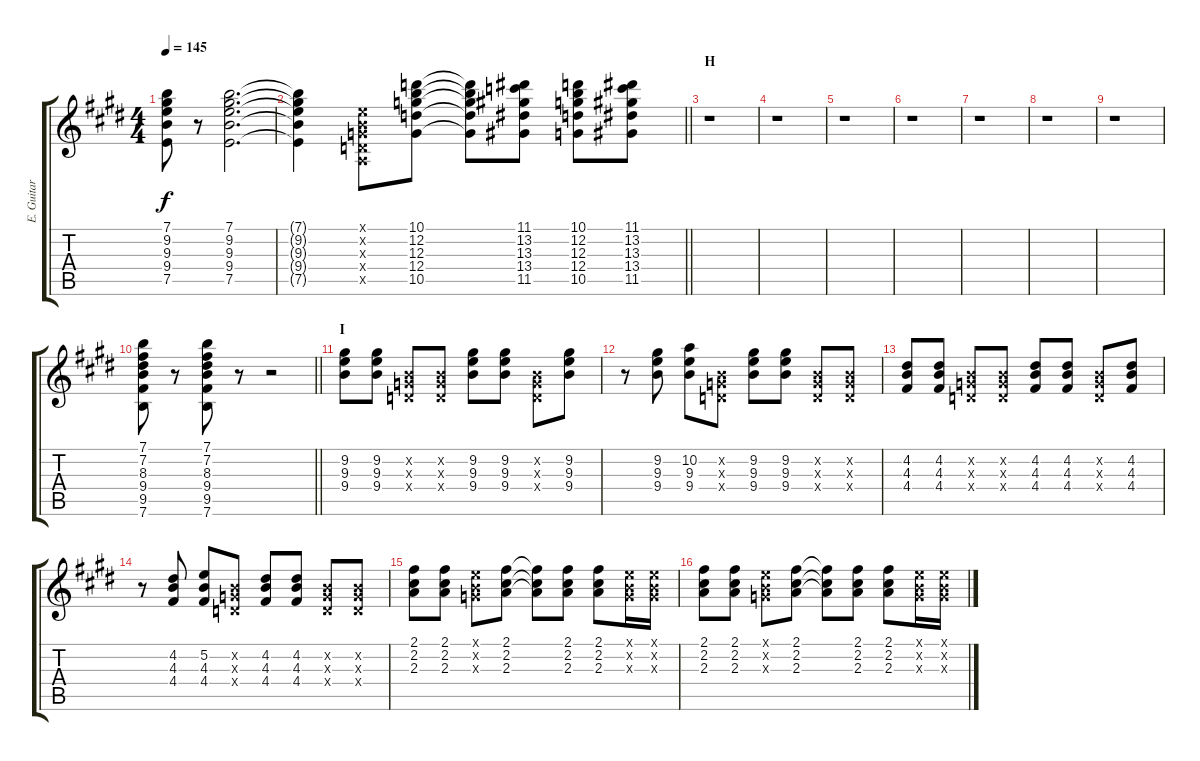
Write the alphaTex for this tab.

\track ("E. Guitar I" "E. Guitar ") {instrument overdrivenguitar}
\staff {score tabs}
\tuning (E4 B3 G3 D3 A2 E2) {hide}
\ts (4 4)
\tempo 145
\clef g2
\ks e
(7.1 9.2 9.3 9.4 7.5).8{dy f} r.8 (7.1 9.2 9.3 9.4 7.5).2{d} |
\barLineRight lightlight
(7.1{t} 9.2{t} 9.3{t} 9.4{t} 7.5{t}).4 (0.1{x} 0.2{x} 0.3{x} 0.4{x} 0.5{x}).8 (10.1 12.2 12.3 12.4 10.5).8 (10.1{t} 12.2{t} 12.3{t} 12.4{t} 10.5{t}).8 (11.1 13.2 13.3 13.4 11.5).8 (10.1 12.2 12.3 12.4 10.5).8 (11.1 13.2 13.3 13.4 11.5).8 |
\section ("" "H")
r.1 |
r.1 |
r.1 |
r.1 |
r.1 |
r.1 |
r.1 |
\barLineRight lightlight
(7.1 7.2 8.3 9.4 9.5 7.6).8 r.8 (7.1 7.2 8.3 9.4 9.5 7.6).8 r.8 r.2 |
\section ("" "I")
(9.2 9.3 9.4).8 (9.2 9.3 9.4).8 (0.2{x} 0.3{x} 0.4{x}).8 (0.2{x} 0.3{x} 0.4{x}).8 (9.2 9.3 9.4).8 (9.2 9.3 9.4).8 (0.2{x} 0.3{x} 0.4{x}).8 (9.2 9.3 9.4).8 |
r.8 (9.2 9.3 9.4).8 (10.2 9.3 9.4).8 (0.2{x} 0.3{x} 0.4{x}).8 (9.2 9.3 9.4).8 (9.2 9.3 9.4).8 (0.2{x} 0.3{x} 0.4{x}).8 (0.2{x} 0.3{x} 0.4{x}).8 |
(4.2 4.3 4.4).8 (4.2 4.3 4.4).8 (0.2{x} 0.3{x} 0.4{x}).8 (0.2{x} 0.3{x} 0.4{x}).8 (4.2 4.3 4.4).8 (4.2 4.3 4.4).8 (0.2{x} 0.3{x} 0.4{x}).8 (4.2 4.3 4.4).8 |
r.8 (4.2 4.3 4.4).8 (5.2 4.3 4.4).8 (0.2{x} 0.3{x} 0.4{x}).8 (4.2 4.3 4.4).8 (4.2 4.3 4.4).8 (0.2{x} 0.3{x} 0.4{x}).8 (0.2{x} 0.3{x} 0.4{x}).8 |
(2.1 2.2 2.3).8 (2.1 2.2 2.3).8 (0.1{x} 0.2{x} 0.3{x}).8 (2.1 2.2 2.3).8 (2.1{t} 2.2{t} 2.3{t}).8 (2.1 2.2 2.3).8 (2.1 2.2 2.3).8 (0.1{x} 0.2{x} 0.3{x}).16 (0.1{x} 0.2{x} 0.3{x}).16 |
(2.1 2.2 2.3).8 (2.1 2.2 2.3).8 (0.1{x} 0.2{x} 0.3{x}).8 (2.1 2.2 2.3).8 (2.1{t} 2.2{t} 2.3{t}).8 (2.1 2.2 2.3).8 (2.1 2.2 2.3).8 (0.1{x} 0.2{x} 0.3{x}).16 (0.1{x} 0.2{x} 0.3{x}).16
